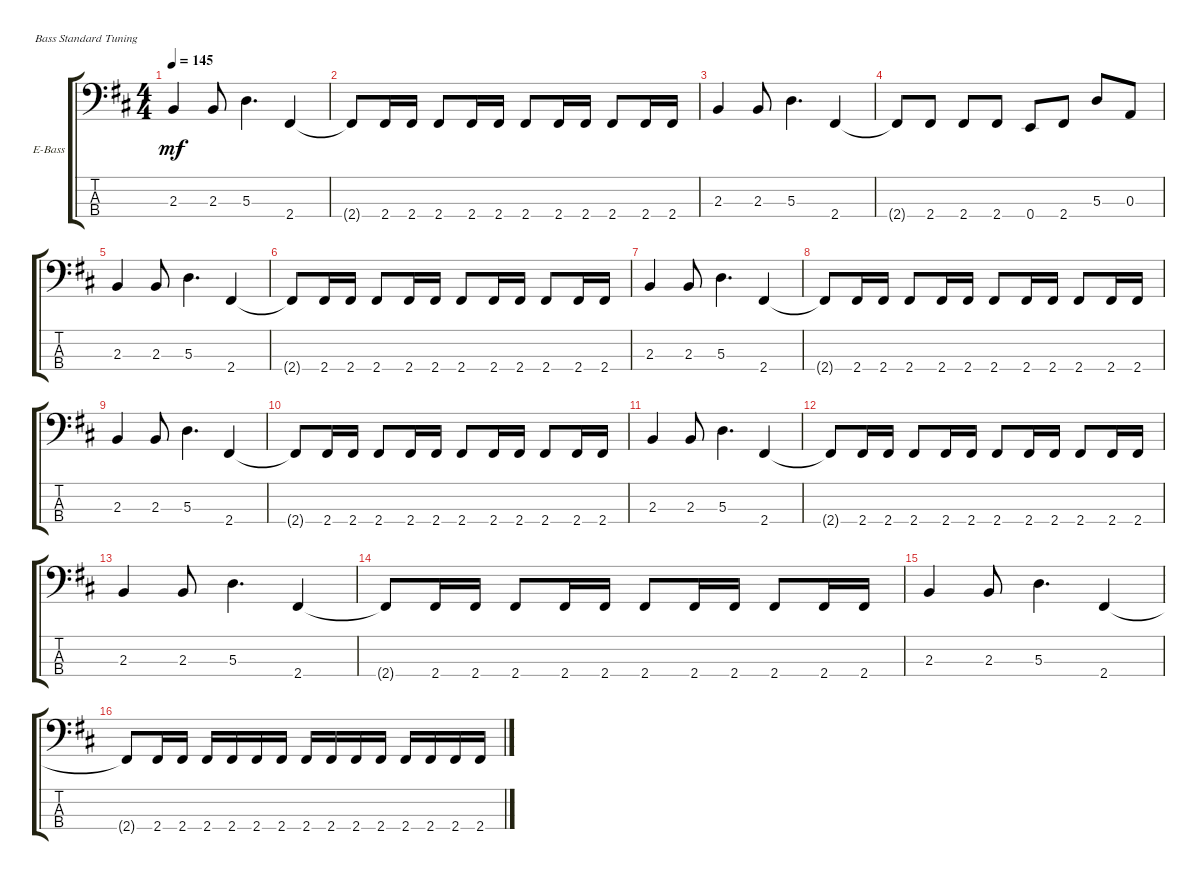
\defaultSystemsLayout 4
\bracketExtendMode groupsimilarinstruments
\firstSystemTrackNameOrientation horizontal
\otherSystemsTrackNameOrientation horizontal
\track ("Electric Bass" "E-Bass") {instrument electricbassfinger}
\staff {score tabs}
\tuning (G2 D2 A1 E1)
\ts (4 4)
\tempo 145
\clef f4
\ks bminor
2.3.4{dy mf} 2.3.8 5.3.4{d} 2.4.4 |
2.4{t}.8 2.4.16 2.4.16 2.4.8 2.4.16 2.4.16 2.4.8 2.4.16 2.4.16 2.4.8 2.4.16 2.4.16 |
2.3.4 2.3.8 5.3.4{d} 2.4.4 |
2.4{t}.8 2.4.8 2.4.8 2.4.8 0.4.8 2.4.8 5.3.8 0.3.8 |
2.3.4 2.3.8 5.3.4{d} 2.4.4 |
2.4{t}.8 2.4.16 2.4.16 2.4.8 2.4.16 2.4.16 2.4.8 2.4.16 2.4.16 2.4.8 2.4.16 2.4.16 |
2.3.4 2.3.8 5.3.4{d} 2.4.4 |
2.4{t}.8 2.4.16 2.4.16 2.4.8 2.4.16 2.4.16 2.4.8 2.4.16 2.4.16 2.4.8 2.4.16 2.4.16 |
2.3.4 2.3.8 5.3.4{d} 2.4.4 |
2.4{t}.8 2.4.16 2.4.16 2.4.8 2.4.16 2.4.16 2.4.8 2.4.16 2.4.16 2.4.8 2.4.16 2.4.16 |
2.3.4 2.3.8 5.3.4{d} 2.4.4 |
2.4{t}.8 2.4.16 2.4.16 2.4.8 2.4.16 2.4.16 2.4.8 2.4.16 2.4.16 2.4.8 2.4.16 2.4.16 |
2.3.4 2.3.8 5.3.4{d} 2.4.4 |
2.4{t}.8 2.4.16 2.4.16 2.4.8 2.4.16 2.4.16 2.4.8 2.4.16 2.4.16 2.4.8 2.4.16 2.4.16 |
2.3.4 2.3.8 5.3.4{d} 2.4.4 |
2.4{t}.8 2.4.16 2.4.16 2.4.16 2.4.16 2.4.16 2.4.16 2.4.16 2.4.16 2.4.16 2.4.16 2.4.16 2.4.16 2.4.16 2.4.16
